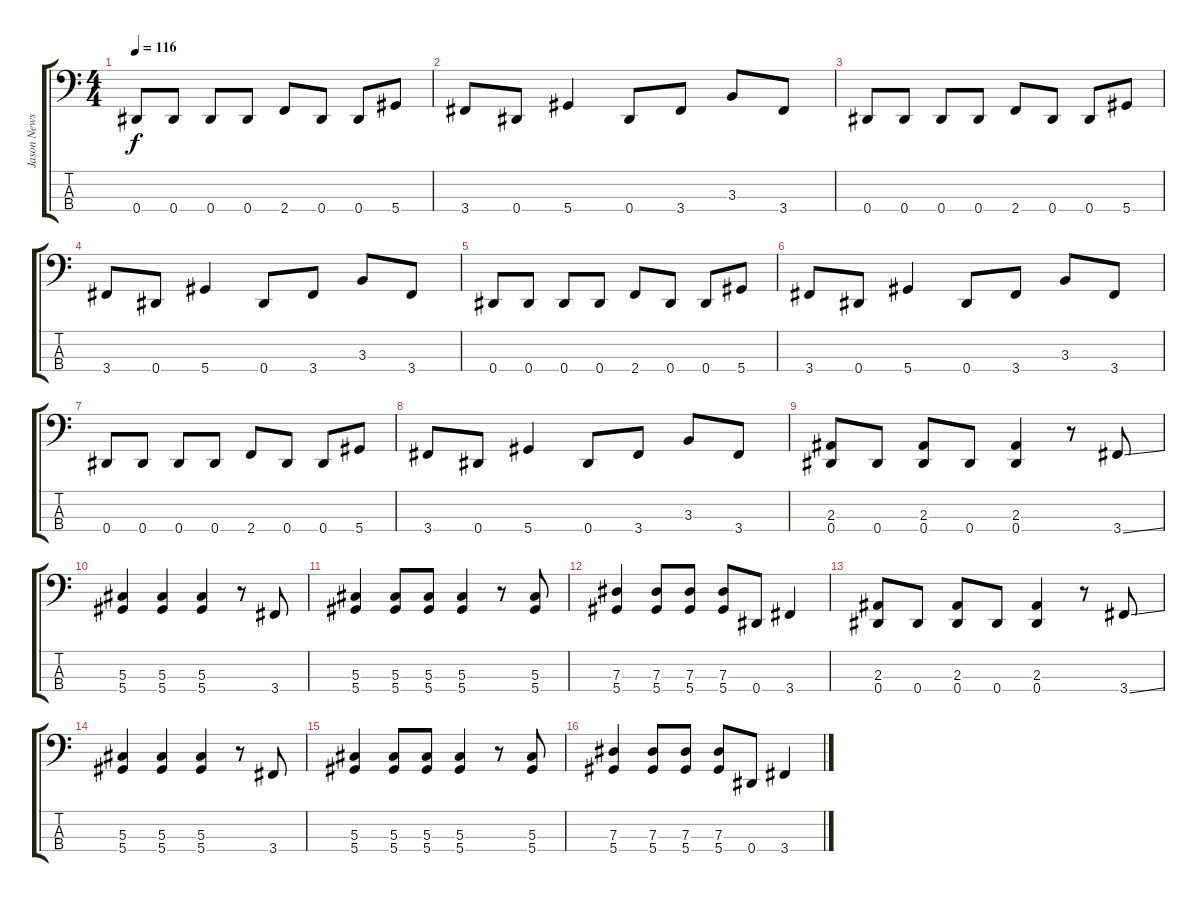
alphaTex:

\track ("Jason Newsted" "Jason News") {instrument electricbasspick}
\staff {score tabs}
\tuning (Gb2 Db2 Ab1 Eb1) {hide}
\ts (4 4)
\tempo 116
\clef f4
\ks c
0.4.8{dy f} 0.4.8 0.4.8 0.4.8 2.4.8 0.4.8 0.4.8 5.4.8 |
3.4.8 0.4.8 5.4.4 0.4.8 3.4.8 3.3.8 3.4.8 |
0.4.8 0.4.8 0.4.8 0.4.8 2.4.8 0.4.8 0.4.8 5.4.8 |
3.4.8 0.4.8 5.4.4 0.4.8 3.4.8 3.3.8 3.4.8 |
0.4.8 0.4.8 0.4.8 0.4.8 2.4.8 0.4.8 0.4.8 5.4.8 |
3.4.8 0.4.8 5.4.4 0.4.8 3.4.8 3.3.8 3.4.8 |
0.4.8 0.4.8 0.4.8 0.4.8 2.4.8 0.4.8 0.4.8 5.4.8 |
3.4.8 0.4.8 5.4.4 0.4.8 3.4.8 3.3.8 3.4.8 |
(2.3 0.4).8 0.4.8 (2.3 0.4).8 0.4.8 (2.3 0.4).4 r.8 3.4{ss}.8 |
(5.3 5.4).4 (5.3 5.4).4 (5.3 5.4).4 r.8 3.4.8 |
(5.3 5.4).4 (5.3 5.4).8 (5.3 5.4).8 (5.3 5.4).4 r.8 (5.3 5.4).8 |
(7.3 5.4).4 (7.3 5.4).8 (7.3 5.4).8 (7.3 5.4).8 0.4.8 3.4.4 |
(2.3 0.4).8 0.4.8 (2.3 0.4).8 0.4.8 (2.3 0.4).4 r.8 3.4{ss}.8 |
(5.3 5.4).4 (5.3 5.4).4 (5.3 5.4).4 r.8 3.4.8 |
(5.3 5.4).4 (5.3 5.4).8 (5.3 5.4).8 (5.3 5.4).4 r.8 (5.3 5.4).8 |
(7.3 5.4).4 (7.3 5.4).8 (7.3 5.4).8 (7.3 5.4).8 0.4.8 3.4.4
